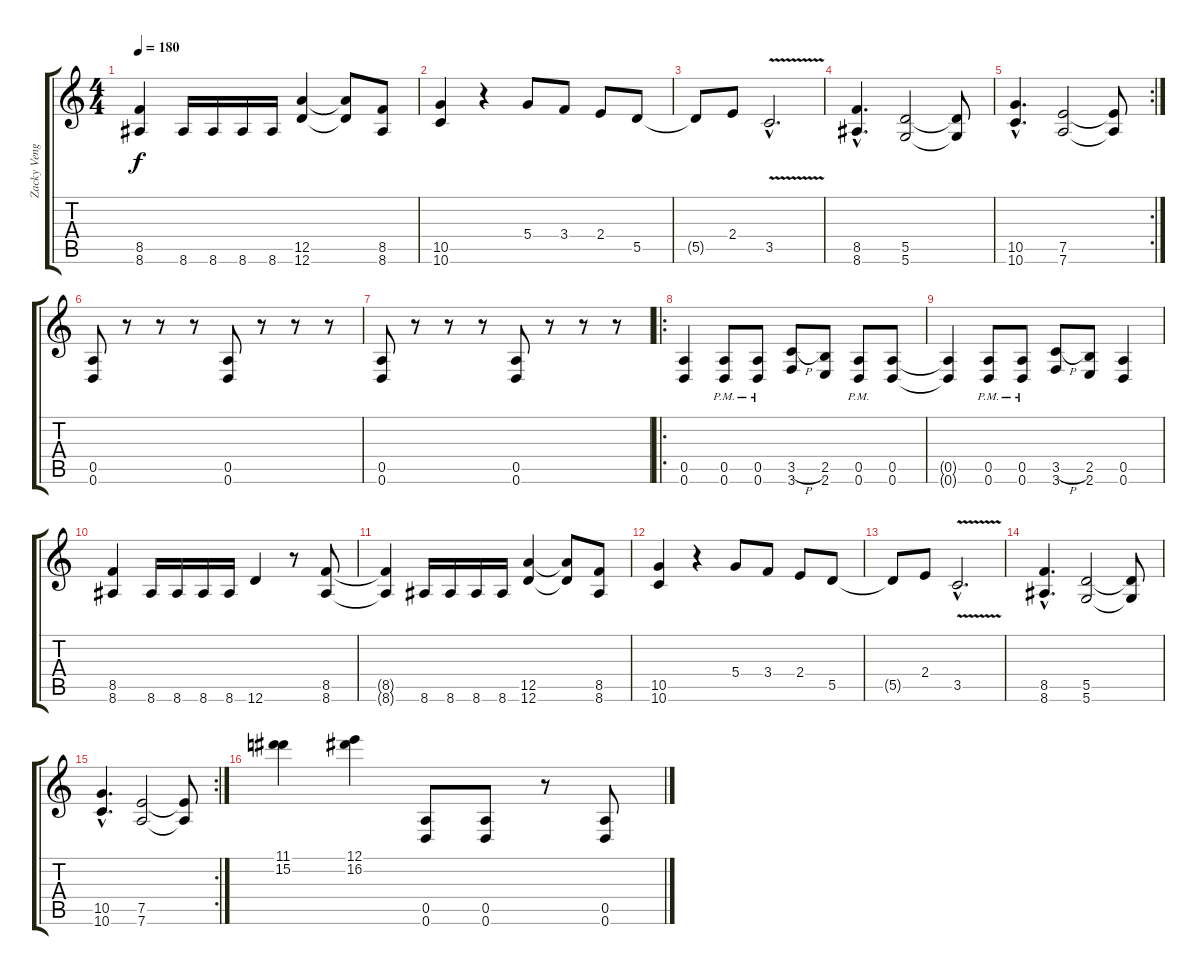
\track ("Zacky Vengeance" "Zacky Veng") {instrument distortionguitar}
\staff {score tabs}
\tuning (E4 B3 G3 D3 A2 D2) {hide}
\ts (4 4)
\tempo 180
\clef g2
\ks c
(8.5{t} 8.6{t}).4{dy f} 8.6.16 8.6.16 8.6.16 8.6.16 (12.5 12.6).4 (12.5{t} 12.6{t}).8 (8.5 8.6).8 |
(10.5 10.6).4 r.4 5.4.8 3.4.8 2.4.8 5.5.8 |
5.5{t}.8 2.4.8 3.5{v hac}.2{d} |
(8.5{hac} 8.6{hac}).4{d} (5.5 5.6).2 (5.5{t} 5.6{t}).8 |
\rc 2
(10.5{hac} 10.6{hac}).4{d} (7.5 7.6).2 (7.5{t} 7.6{t}).8 |
(0.5 0.6).8 r.8 r.8 r.8 (0.5 0.6).8 r.8 r.8 r.8 |
(0.5 0.6).8 r.8 r.8 r.8 (0.5 0.6).8 r.8 r.8 r.8 |
\ro
(0.5 0.6).4 (0.5{pm} 0.6{pm}).8 (0.5{pm} 0.6{pm}).8 (3.5{h} 3.6).8 (2.5 2.6).8 (0.5{pm} 0.6{pm}).8 (0.5 0.6).8 |
(0.5{t} 0.6{t}).4 (0.5{pm} 0.6{pm}).8 (0.5{pm} 0.6{pm}).8 (3.5{h} 3.6).8 (2.5 2.6).8 (0.5 0.6).4 |
(8.5 8.6).4 8.6.16 8.6.16 8.6.16 8.6.16 12.6.4 r.8 (8.5 8.6).8 |
(8.5{t} 8.6{t}).4 8.6.16 8.6.16 8.6.16 8.6.16 (12.5 12.6).4 (12.5{t} 12.6{t}).8 (8.5 8.6).8 |
(10.5 10.6).4 r.4 5.4.8 3.4.8 2.4.8 5.5.8 |
5.5{t}.8 2.4.8 3.5{v hac}.2{d} |
(8.5{hac} 8.6{hac}).4{d} (5.5 5.6).2 (5.5{t} 5.6{t}).8 |
\rc 2
(10.5{hac} 10.6{hac}).4{d} (7.5 7.6).2 (7.5{t} 7.6{t}).8 |
(11.1 15.2).4 (12.1 16.2).4 (0.5 0.6).8 (0.5 0.6).8 r.8 (0.5 0.6).8
